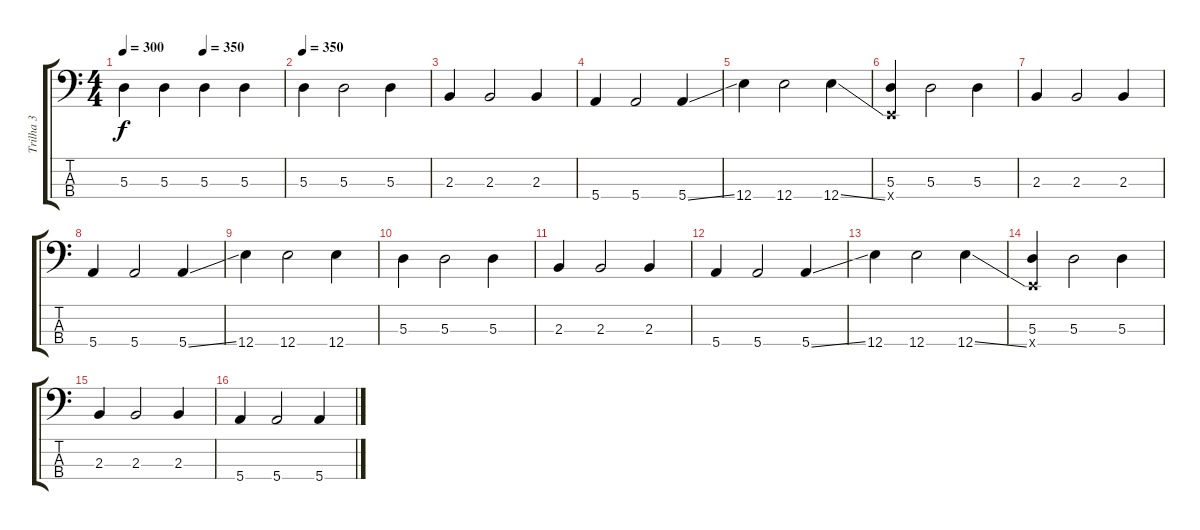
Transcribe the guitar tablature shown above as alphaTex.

\track ("Trilha 3" "Trilha 3") {instrument electricbasspick}
\staff {score tabs}
\tuning (G2 D2 A1 E1) {hide}
\ts (4 4)
\tempo 300
\tempo (350 0.5)
\clef f4
\ks c
5.3{t}.4{dy f} 5.3.4 5.3.4 5.3.4 |
\tempo 350
5.3.4 5.3.2 5.3.4 |
2.3.4 2.3.2 2.3.4 |
5.4.4 5.4.2 5.4{ss}.4 |
12.4.4 12.4.2 12.4{ss}.4 |
(5.3 0.4{x}).4 5.3.2 5.3.4 |
2.3.4 2.3.2 2.3.4 |
5.4.4 5.4.2 5.4{ss}.4 |
12.4.4 12.4.2 12.4.4 |
5.3.4 5.3.2 5.3.4 |
2.3.4 2.3.2 2.3.4 |
5.4.4 5.4.2 5.4{ss}.4 |
12.4.4 12.4.2 12.4{ss}.4 |
(5.3 0.4{x}).4 5.3.2 5.3.4 |
2.3.4 2.3.2 2.3.4 |
5.4.4 5.4.2 5.4{ss}.4
